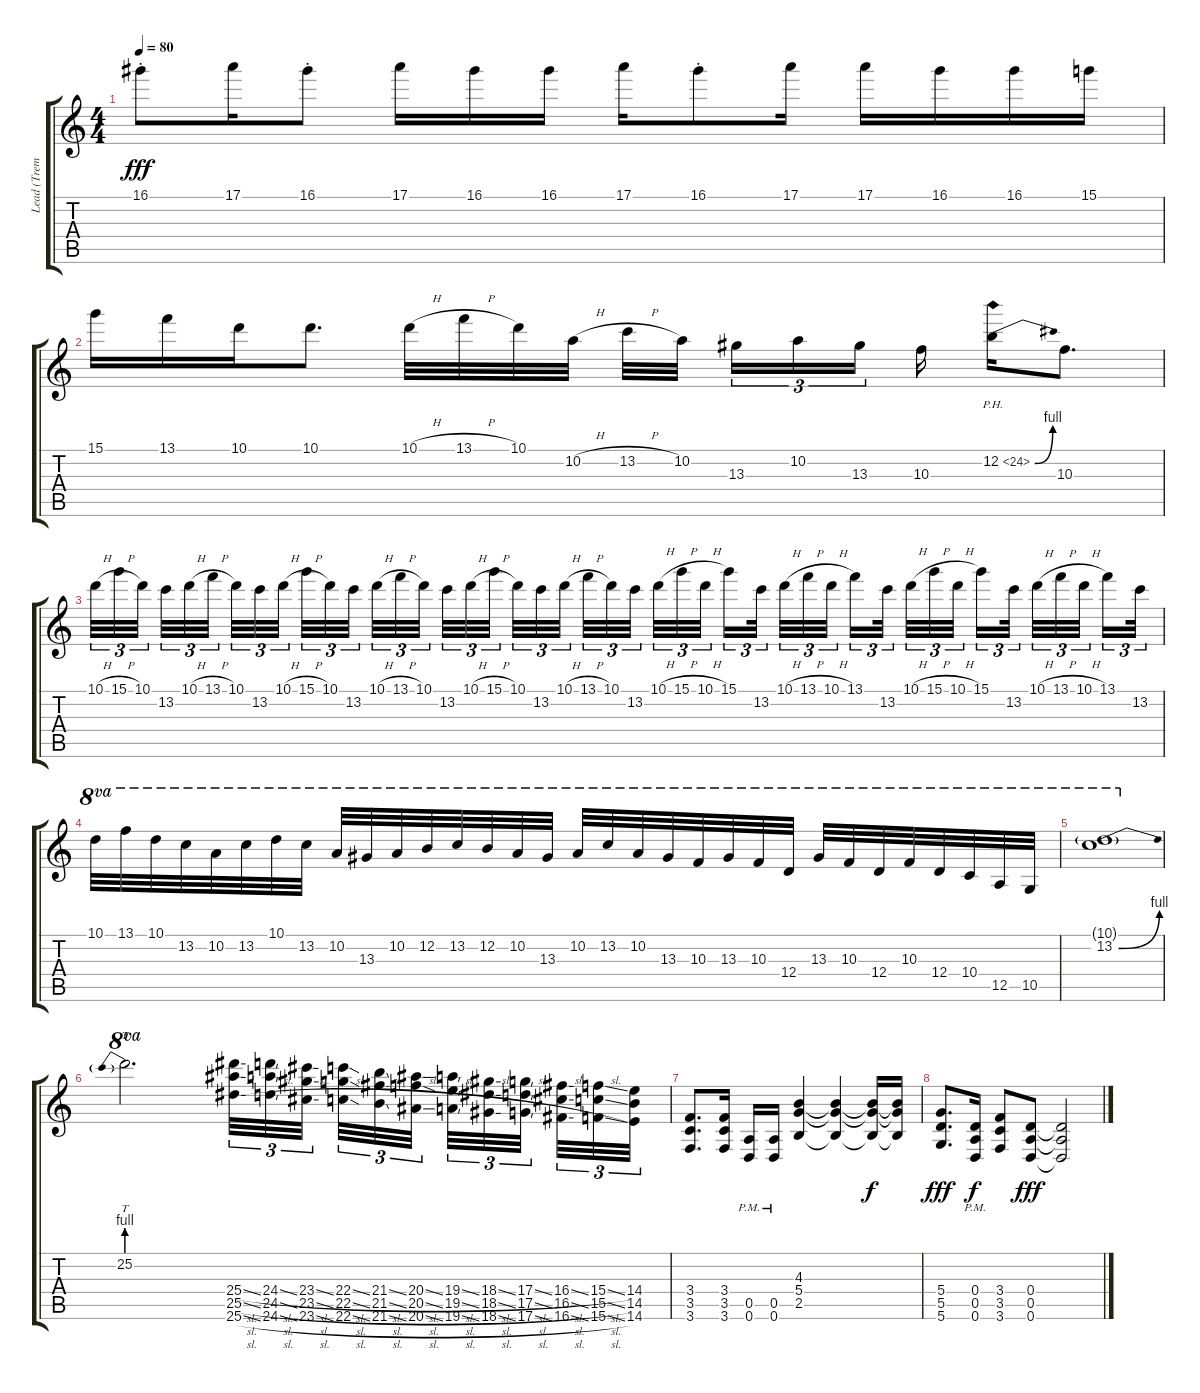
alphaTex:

\track ("Lead (Tremonti)" "Lead (Trem") {instrument electricguitarclean}
\staff {score tabs}
\tuning (E4 B3 G3 D3 A2 D2) {hide}
\ts (4 4)
\tempo 80
\clef g2
\ks c
16.1{st}.8{dy fff} 17.1.16 16.1{st}.8 17.1.16 16.1.16 16.1.16 17.1.16 16.1{st}.8 17.1.16 17.1.16 16.1.16 16.1.16 15.1.16 |
15.1.16 13.1.16 10.1.16 10.1.8{d} 10.1{h}.32 13.1{h}.32 10.1.32 10.2{h}.32 13.2{h}.32 10.2.32{beam splitsecondary} 13.3.16{tu (3 2)} 10.2.16{tu (3 2)} 13.3.16{tu (3 2) beam splitsecondary} 10.3.16 12.2{be (bend 0 0 60 4) ph 12}.16 10.3.8{d} |
10.1{h}.32{tu (3 2)} 15.1{h}.32{tu (3 2)} 10.1.32{tu (3 2) beam splitsecondary} 13.2.32{tu (3 2)} 10.1{h}.32{tu (3 2)} 13.1{h}.32{tu (3 2) beam splitsecondary} 10.1.32{tu (3 2)} 13.2.32{tu (3 2)} 10.1{h}.32{tu (3 2) beam splitsecondary} 15.1{h}.32{tu (3 2)} 10.1.32{tu (3 2)} 13.2.32{tu (3 2)} 10.1{h}.32{tu (3 2)} 13.1{h}.32{tu (3 2)} 10.1.32{tu (3 2) beam splitsecondary} 13.2.32{tu (3 2)} 10.1{h}.32{tu (3 2)} 15.1{h}.32{tu (3 2) beam splitsecondary} 10.1.32{tu (3 2)} 13.2.32{tu (3 2)} 10.1{h}.32{tu (3 2) beam splitsecondary} 13.1{h}.32{tu (3 2)} 10.1.32{tu (3 2)} 13.2.32{tu (3 2)} 10.1{h}.32{tu (3 2)} 15.1{h}.32{tu (3 2)} 10.1{h}.32{tu (3 2) beam splitsecondary} 15.1.16{tu (3 2)} 13.2.32{tu (3 2) beam splitsecondary} 10.1{h}.32{tu (3 2)} 13.1{h}.32{tu (3 2)} 10.1{h}.32{tu (3 2) beam splitsecondary} 13.1.16{tu (3 2)} 13.2.32{tu (3 2)} 10.1{h}.32{tu (3 2)} 15.1{h}.32{tu (3 2)} 10.1{h}.32{tu (3 2) beam splitsecondary} 15.1.16{tu (3 2)} 13.2.32{tu (3 2) beam splitsecondary} 10.1{h}.32{tu (3 2)} 13.1{h}.32{tu (3 2)} 10.1{h}.32{tu (3 2) beam splitsecondary} 13.1.16{tu (3 2)} 13.2.32{tu (3 2)} |
10.1.32{ot 8va} 13.1.32{ot 8va} 10.1.32{ot 8va} 13.2.32{ot 8va} 10.2.32{ot 8va} 13.2.32{ot 8va} 10.1.32{ot 8va} 13.2.32{ot 8va} 10.2.32{ot 8va} 13.3.32{ot 8va} 10.2.32{ot 8va} 12.2.32{ot 8va} 13.2.32{ot 8va} 12.2.32{ot 8va} 10.2.32{ot 8va} 13.3.32{ot 8va} 10.2.32{ot 8va} 13.2.32{ot 8va} 10.2.32{ot 8va} 13.3.32{ot 8va} 10.3.32{ot 8va} 13.3.32{ot 8va} 10.3.32{ot 8va} 12.4.32{ot 8va} 13.3.32{ot 8va} 10.3.32{ot 8va} 12.4.32{ot 8va} 10.3.32{ot 8va} 12.4.32{ot 8va} 10.4.32{ot 8va} 12.5.32{ot 8va} 10.5.32{ot 8va} |
(10.1{g} 13.2{be (bend 0 0 60 4)}).1{ot 8va} |
25.2{be (prebend 0 4 60 4)}.2{tt d ot 8va} (25.4{sl} 25.5{sl} 25.6{sl}).32{tu (3 2) volume 8} (24.4{sl} 24.5{sl} 24.6{sl}).32{tu (3 2)} (23.4{sl} 23.5{sl} 23.6{sl}).32{tu (3 2) beam splitsecondary} (22.4{sl} 22.5{sl} 22.6{sl}).32{tu (3 2)} (21.4{sl} 21.5{sl} 21.6{sl}).32{tu (3 2)} (20.4{sl} 20.5{sl} 20.6{sl}).32{tu (3 2) beam splitsecondary} (19.4{sl} 19.5{sl} 19.6{sl}).32{tu (3 2)} (18.4{sl} 18.5{sl} 18.6{sl}).32{tu (3 2)} (17.4{sl} 17.5{sl} 17.6{sl}).32{tu (3 2) beam splitsecondary} (16.4{sl} 16.5{sl} 16.6{sl}).32{tu (3 2)} (15.4{sl} 15.5{sl} 15.6{sl}).32{tu (3 2)} (14.4 14.5 14.6).32{tu (3 2)} |
(3.4 3.5 3.6).8{d} (3.4 3.5 3.6).16 (0.5{pm} 0.6{pm}).16 (0.5{pm} 0.6{pm}).16 (4.3 5.4 2.5).4 (4.3{t} 5.4{t} 2.5{t}).4 (4.3{t} 5.4{t} 2.5{t}).16{dy f} (4.3{t} 5.4{t} 2.5{t}).16 |
(5.4 5.5 5.6).8{d dy fff} (0.4{pm} 0.5{pm} 0.6{pm}).16{dy f} (3.4 3.5 3.6).8 (0.4 0.5 0.6).8{dy fff} (0.4{t} 0.5{t} 0.6{t}).2
